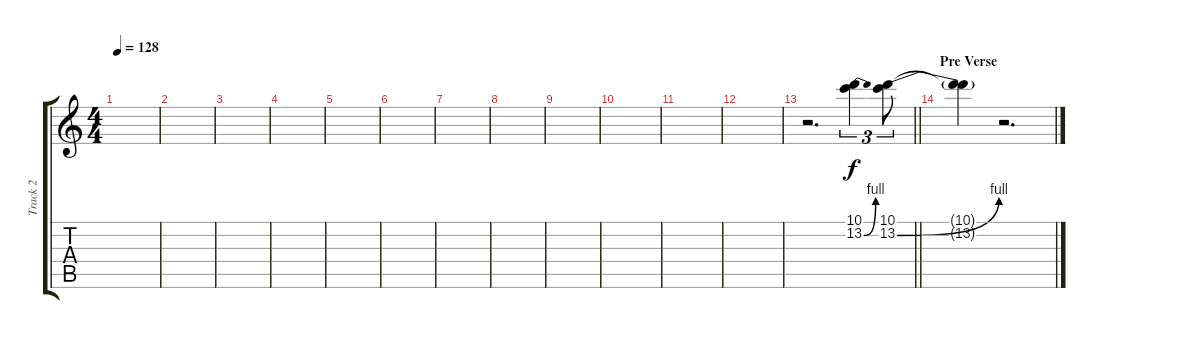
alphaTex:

\track ("Track 2" "Track 2") {instrument overdrivenguitar}
\staff {score tabs}
\tuning (E4 B3 G3 D3 A2 D2) {hide}
\ts (4 4)
\tempo 128
\clef g2
\ks c
|
|
|
|
|
|
|
|
|
|
|
|
\barLineRight lightlight
r.2{d} (10.1 13.2{be (bend 0 0 60 4)}).4{tu (3 2)} (10.1 13.2{be (bend 0 0 60 4)}).8{tu (3 2)} |
\section ("" "Pre Verse")
(10.1{t} 13.2{t}).4 r.2{d}
